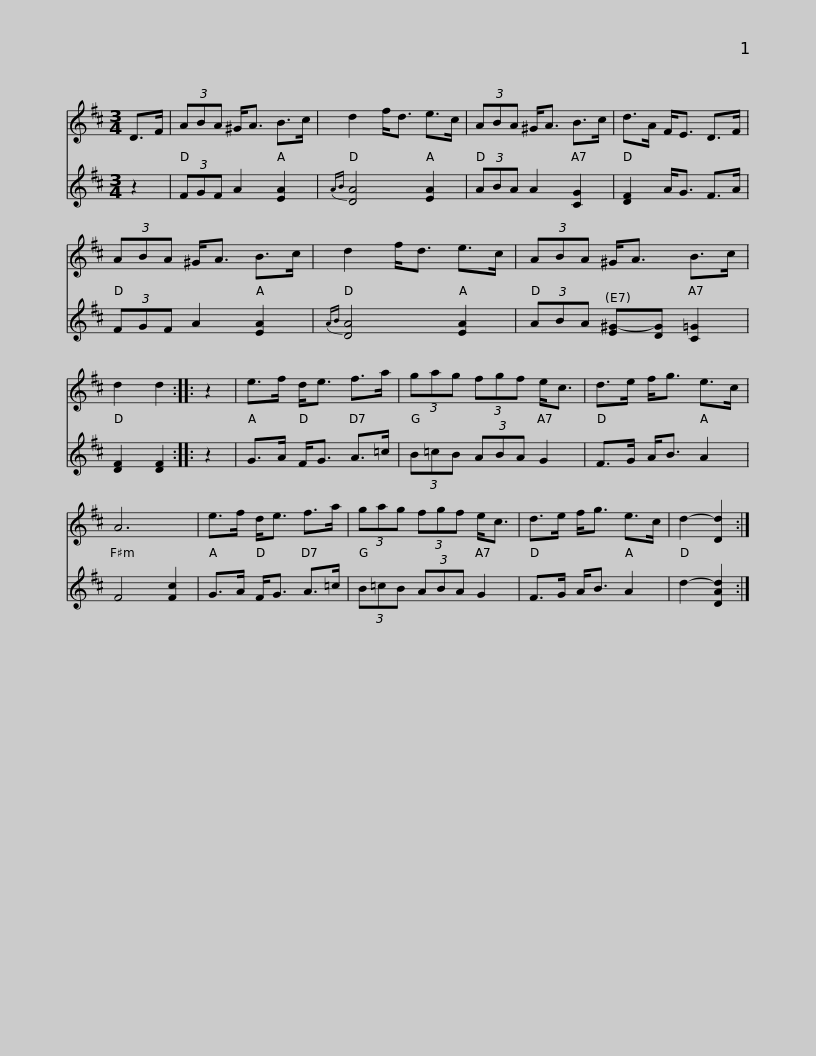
X:1
%%score 1 2
L:1/8
M:3/4
I:linebreak $
K:D
V:1 treble
V:2 treble
V:1
 D>F | (3ABA ^G<A B>c | d2 f<d e>c | (3ABA ^G<A B>c | d>A F<E D>F | %5
 (3ABA ^G<A B>c |$ d2 f<d e>c | (3ABA ^G<A B>c | d2 d2 :: z2 | %10
 e>f d<e f>a | (3gag (3fgf e<c |$ d>e f<g e>c | A6 | e>f d<e f>a | %15
 (3gag (3fgf e<c | d>e f<g e>c | d2- [Dd]2 :| %18
V:2
 z2 | (3FGF A2 [EA]2 |{AB} [DA]4 [EA]2 | (3ABA A2 [CG]2 | [DF]2 A<G F>A | %5
 (3FGF A2 [EA]2 |${AB} [DA]4 [EA]2 | (3ABA [E^G-][DG] [C=G]2 | [DF]2 [DF]2 :: z2 | %10
 G>A F<G A>=c | (3B=cB (3ABA G2 |$ F>G A<B A2 | F4 [Fc]2 | G>A F<G A>=c | %15
 (3B=cB (3ABA G2 | F>G A<B A2 | d2- [DAd]2 :| %18
